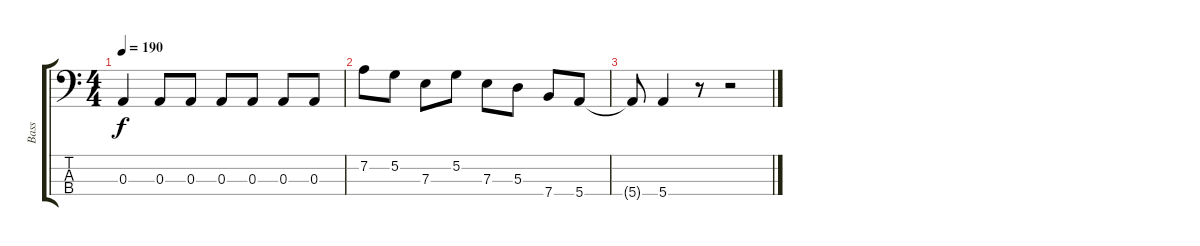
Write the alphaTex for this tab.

\track ("Bass" "Bass") {instrument electricbasspick}
\staff {score tabs}
\tuning (G2 D2 A1 E1) {hide}
\ts (4 4)
\tempo 190
\clef f4
\ks c
0.3.4{dy f} 0.3.8 0.3.8 0.3.8 0.3.8 0.3.8 0.3.8 |
7.2.8 5.2.8 7.3.8 5.2.8 7.3.8 5.3.8 7.4.8 5.4.8 |
5.4{t}.8 5.4.4 r.8 r.2
